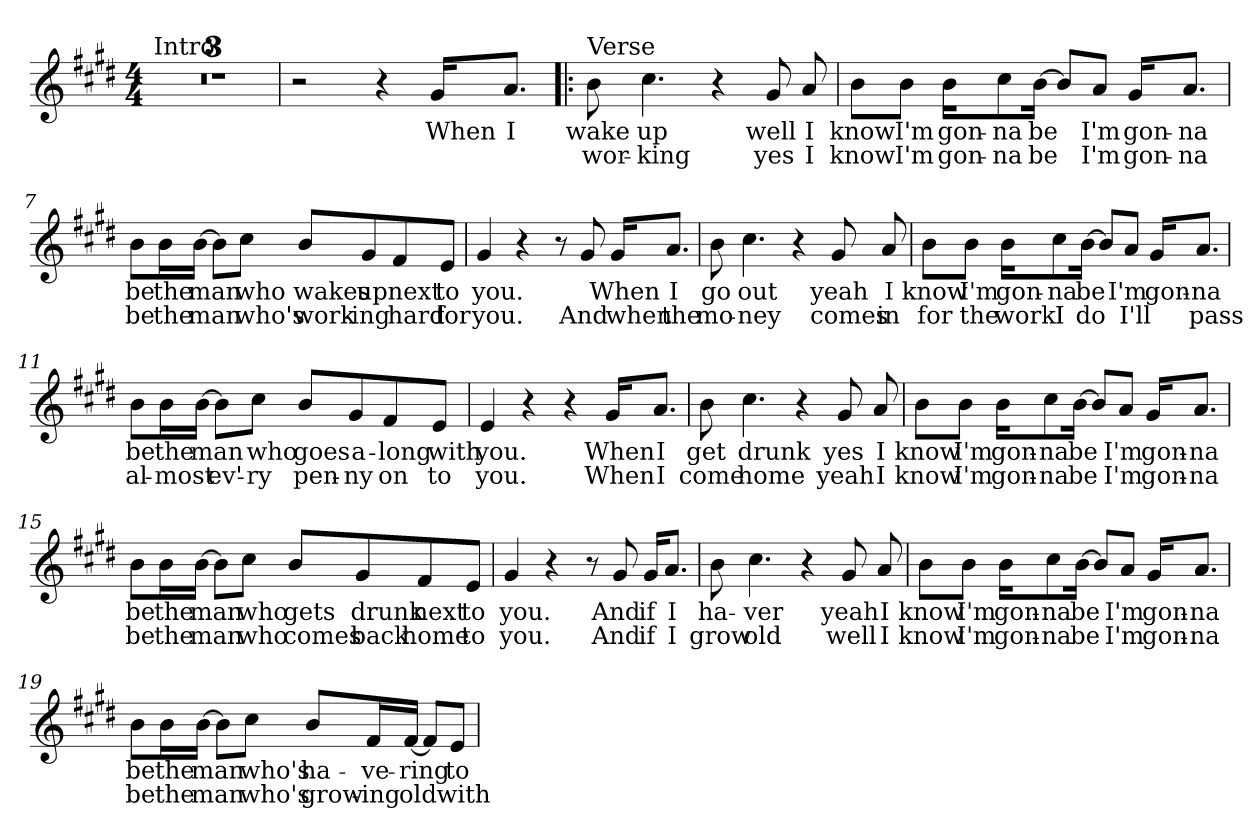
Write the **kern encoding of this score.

**kern	**text	**text
*part1	*part1	*part1
*staff1	*staff1	*staff1
*clefG2	*	*
*k[f#c#g#d#]	*	*
*E:	*	*
*M4/4	*	*
=1	=1	=1
!LO:TX:a:t=Intro	!	!
1r	.	.
=2	=2	=2
1r	.	.
=3	=3	=3
1r	.	.
=4	=4	=4
2r	.	.
4r	.	.
!	!LO:LY:b	!
16g#KL	When	.
!	!LO:LY:b	!
8.aJ	I	.
!!LO:LB:g=z
=5!|:	=5!|:	=5!|:
!LO:TX:a:t=Verse	!	!
!	!LO:LY:b	!LO:LY:b
8bL	wake	wor-
!	!LO:LY:b	!LO:LY:b
4.cc#	up	-king
4r	.	.
!	!LO:LY:b	!LO:LY:b
8g#L	well	yes
!	!LO:LY:b	!LO:LY:b
8aJ	I	I
=6	=6	=6
!	!LO:LY:b	!LO:LY:b
8bL	know	know
!	!LO:LY:b	!LO:LY:b
8bJ	I'm	I'm
!	!LO:LY:b	!LO:LY:b
16bKL	gon-	gon-
!	!LO:LY:b	!LO:LY:b
8cc#	-na	-na
!	!LO:LY:b	!LO:LY:b
[16bJk	be	be
8bL]	.	.
!	!LO:LY:b	!LO:LY:b
8aJ	I'm	I'm
!	!LO:LY:b	!LO:LY:b
16g#KL	gon-	gon-
!	!LO:LY:b	!LO:LY:b
8.aJ	-na	-na
=7	=7	=7
!	!LO:LY:b	!LO:LY:b
8bL	be	be
!	!LO:LY:b	!LO:LY:b
16bL	the	the
!	!LO:LY:b	!LO:LY:b
[16bJJ	man	man
8bL]	.	.
!	!LO:LY:b	!LO:LY:b
8cc#J	who	who's
!	!LO:LY:b	!LO:LY:b
8bL	wakes	work-
!	!LO:LY:b	!LO:LY:b
8g#	up	-ing
!	!LO:LY:b	!LO:LY:b
8f#	next	hard
!	!LO:LY:b	!LO:LY:b
8eJ	to	for
=8	=8	=8
!	!LO:LY:b	!LO:LY:b
4g#	you.	you.
4r	.	.
8r	.	.
!	!	!LO:LY:b
8g#	.	And
!	!LO:LY:b	!LO:LY:b
16g#KL	When	when
!	!LO:LY:b	!LO:LY:b
8.aJ	I	the
!!LO:LB:g=z
=9	=9	=9
!	!LO:LY:b	!LO:LY:b
8bL	go	mo-
!	!LO:LY:b	!LO:LY:b
4.cc#	out	-ney
4r	.	.
!	!LO:LY:b	!LO:LY:b
8g#L	yeah	comes
!	!LO:LY:b	!LO:LY:b
8aJ	I	in
=10	=10	=10
!	!LO:LY:b	!LO:LY:b
8bL	know	for
!	!LO:LY:b	!LO:LY:b
8bJ	I'm	the
!	!LO:LY:b	!LO:LY:b
16bKL	gon-	work
!	!LO:LY:b	!LO:LY:b
8cc#	-na	I
!	!LO:LY:b	!LO:LY:b
[16bJk	be	do
8bL]	.	.
!	!LO:LY:b	!LO:LY:b
8aJ	I'm	I'll
!	!LO:LY:b	!
16g#KL	gon-	.
!	!LO:LY:b	!LO:LY:b
8.aJ	-na	pass
=11	=11	=11
!	!LO:LY:b	!LO:LY:b
8bL	be	al-
!	!LO:LY:b	!LO:LY:b
16bL	the	-most
!	!LO:LY:b	!
[16bJJ	man	.
!	!	!LO:LY:b
8bL]	.	ev'-
!	!LO:LY:b	!LO:LY:b
8cc#J	who	-ry
!	!LO:LY:b	!LO:LY:b
8bL	goes	pen-
!	!LO:LY:b	!LO:LY:b
8g#	a-	-ny
!	!LO:LY:b	!LO:LY:b
8f#	-long	on
!	!LO:LY:b	!LO:LY:b
8eJ	with	to
=12	=12	=12
!	!LO:LY:b	!LO:LY:b
4e	you.	you.
4r	.	.
4r	.	.
!	!LO:LY:b	!LO:LY:b
16g#KL	When	When
!	!LO:LY:b	!LO:LY:b
8.aJ	I	I
!!LO:LB:g=z
=13	=13	=13
!	!LO:LY:b	!LO:LY:b
8bL	get	come
!	!LO:LY:b	!LO:LY:b
4.cc#	drunk	home
4r	.	.
!	!LO:LY:b	!LO:LY:b
8g#L	yes	yeah
!	!LO:LY:b	!LO:LY:b
8aJ	I	I
=14	=14	=14
!	!LO:LY:b	!LO:LY:b
8bL	know	know
!	!LO:LY:b	!LO:LY:b
8bJ	I'm	I'm
!	!LO:LY:b	!LO:LY:b
16bKL	gon-	gon-
!	!LO:LY:b	!LO:LY:b
8cc#	-na	-na
!	!LO:LY:b	!LO:LY:b
[16bJk	be	be
8bL]	.	.
!	!LO:LY:b	!LO:LY:b
8aJ	I'm	I'm
!	!LO:LY:b	!LO:LY:b
16g#KL	gon-	gon-
!	!LO:LY:b	!LO:LY:b
8.aJ	-na	-na
=15	=15	=15
!	!LO:LY:b	!LO:LY:b
8bL	be	be
!	!LO:LY:b	!LO:LY:b
16bL	the	the
!	!LO:LY:b	!LO:LY:b
[16bJJ	man	man
8bL]	.	.
!	!LO:LY:b	!LO:LY:b
8cc#J	who	who
!	!LO:LY:b	!LO:LY:b
8bL	gets	comes
!	!LO:LY:b	!LO:LY:b
8g#	drunk	back
!	!LO:LY:b	!LO:LY:b
8f#	next	home
!	!LO:LY:b	!LO:LY:b
8eJ	to	to
=16	=16	=16
!	!LO:LY:b	!LO:LY:b
4g#	you.	you.
4r	.	.
8r	.	.
!	!LO:LY:b	!LO:LY:b
8g#	And	And
!	!LO:LY:b	!LO:LY:b
16g#KL	if	if
!	!LO:LY:b	!LO:LY:b
8.aJ	I	I
!!LO:LB:g=z
=17	=17	=17
!	!LO:LY:b	!LO:LY:b
8bL	ha-	grow
!	!LO:LY:b	!LO:LY:b
4.cc#	-ver	old
4r	.	.
!	!LO:LY:b	!LO:LY:b
8g#L	yeah	well
!	!LO:LY:b	!LO:LY:b
8aJ	I	I
=18	=18	=18
!	!LO:LY:b	!LO:LY:b
8bL	know	know
!	!LO:LY:b	!LO:LY:b
8bJ	I'm	I'm
!	!LO:LY:b	!LO:LY:b
16bKL	gon-	gon-
!	!LO:LY:b	!LO:LY:b
8cc#	-na	-na
!	!LO:LY:b	!LO:LY:b
[16bJk	be	be
8bL]	.	.
!	!LO:LY:b	!LO:LY:b
8aJ	I'm	I'm
!	!LO:LY:b	!LO:LY:b
16g#KL	gon-	gon-
!	!LO:LY:b	!LO:LY:b
8.aJ	-na	-na
=19	=19	=19
!	!LO:LY:b	!LO:LY:b
8bL	be	be
!	!LO:LY:b	!LO:LY:b
16bL	the	the
!	!LO:LY:b	!LO:LY:b
[16bJJ	man	man
8bL]	.	.
!	!LO:LY:b	!LO:LY:b
8cc#J	who's	who's
!	!LO:LY:b	!LO:LY:b
8bL	ha-	grow-
!	!LO:LY:b	!LO:LY:b
16f#L	-ve-	-ing
!	!LO:LY:b	!LO:LY:b
[16f#JJ	-ring	old
8f#L]	.	.
!	!LO:LY:b	!LO:LY:b
8eJ	to	with
=	=	=
*-	*-	*-
